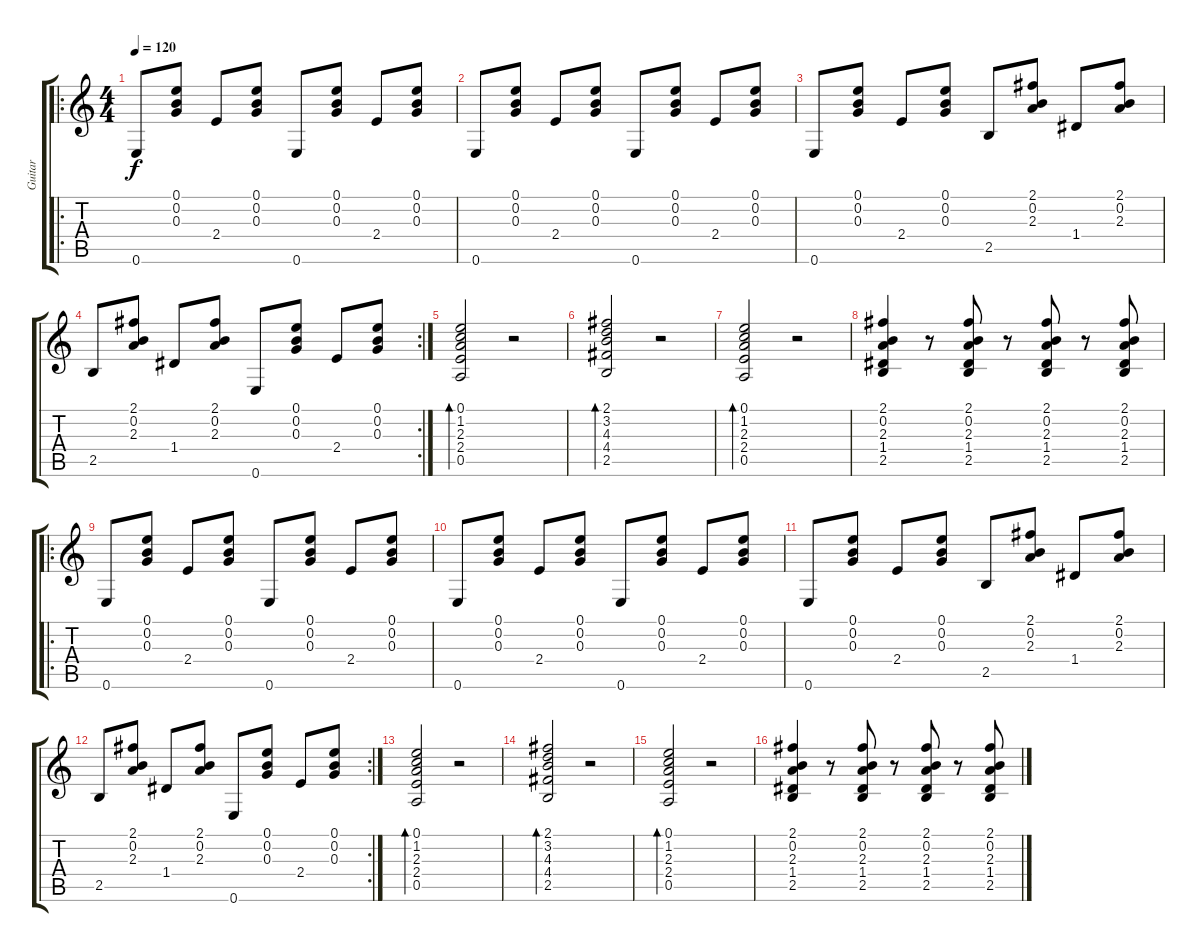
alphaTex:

\track ("Guitar" "Guitar") {instrument acousticguitarnylon}
\staff {score tabs}
\tuning (E4 B3 G3 D3 A2 E2) {hide}
\ro
\ts (4 4)
\tempo 120
\clef g2
\ks c
0.6.8{dy f instrument acousticguitarnylon} (0.1 0.2 0.3).8 2.4.8 (0.1 0.2 0.3).8 0.6.8 (0.1 0.2 0.3).8 2.4.8 (0.1 0.2 0.3).8 |
0.6.8 (0.1 0.2 0.3).8 2.4.8 (0.1 0.2 0.3).8 0.6.8 (0.1 0.2 0.3).8 2.4.8 (0.1 0.2 0.3).8 |
0.6.8 (0.1 0.2 0.3).8 2.4.8 (0.1 0.2 0.3).8 2.5.8 (2.1 0.2 2.3).8 1.4.8 (2.1 0.2 2.3).8 |
\rc 2
2.5.8 (2.1 0.2 2.3).8 1.4.8 (2.1 0.2 2.3).8 0.6.8 (0.1 0.2 0.3).8 2.4.8 (0.1 0.2 0.3).8 |
(0.1 1.2 2.3 2.4 0.5).2{bd 480} r.2 |
(2.1 3.2 4.3 4.4 2.5).2{bd 480} r.2 |
(0.1 1.2 2.3 2.4 0.5).2{bd 480} r.2 |
(2.1 0.2 2.3 1.4 2.5).4 r.8 (2.1 0.2 2.3 1.4 2.5).8 r.8 (2.1 0.2 2.3 1.4 2.5).8 r.8 (2.1 0.2 2.3 1.4 2.5).8 |
\ro
0.6.8 (0.1 0.2 0.3).8 2.4.8 (0.1 0.2 0.3).8 0.6.8 (0.1 0.2 0.3).8 2.4.8 (0.1 0.2 0.3).8 |
0.6.8 (0.1 0.2 0.3).8 2.4.8 (0.1 0.2 0.3).8 0.6.8 (0.1 0.2 0.3).8 2.4.8 (0.1 0.2 0.3).8 |
0.6.8 (0.1 0.2 0.3).8 2.4.8 (0.1 0.2 0.3).8 2.5.8 (2.1 0.2 2.3).8 1.4.8 (2.1 0.2 2.3).8 |
\rc 2
2.5.8 (2.1 0.2 2.3).8 1.4.8 (2.1 0.2 2.3).8 0.6.8 (0.1 0.2 0.3).8 2.4.8 (0.1 0.2 0.3).8 |
(0.1 1.2 2.3 2.4 0.5).2{bd 480} r.2 |
(2.1 3.2 4.3 4.4 2.5).2{bd 480} r.2 |
(0.1 1.2 2.3 2.4 0.5).2{bd 480} r.2 |
(2.1 0.2 2.3 1.4 2.5).4 r.8 (2.1 0.2 2.3 1.4 2.5).8 r.8 (2.1 0.2 2.3 1.4 2.5).8 r.8 (2.1 0.2 2.3 1.4 2.5).8
